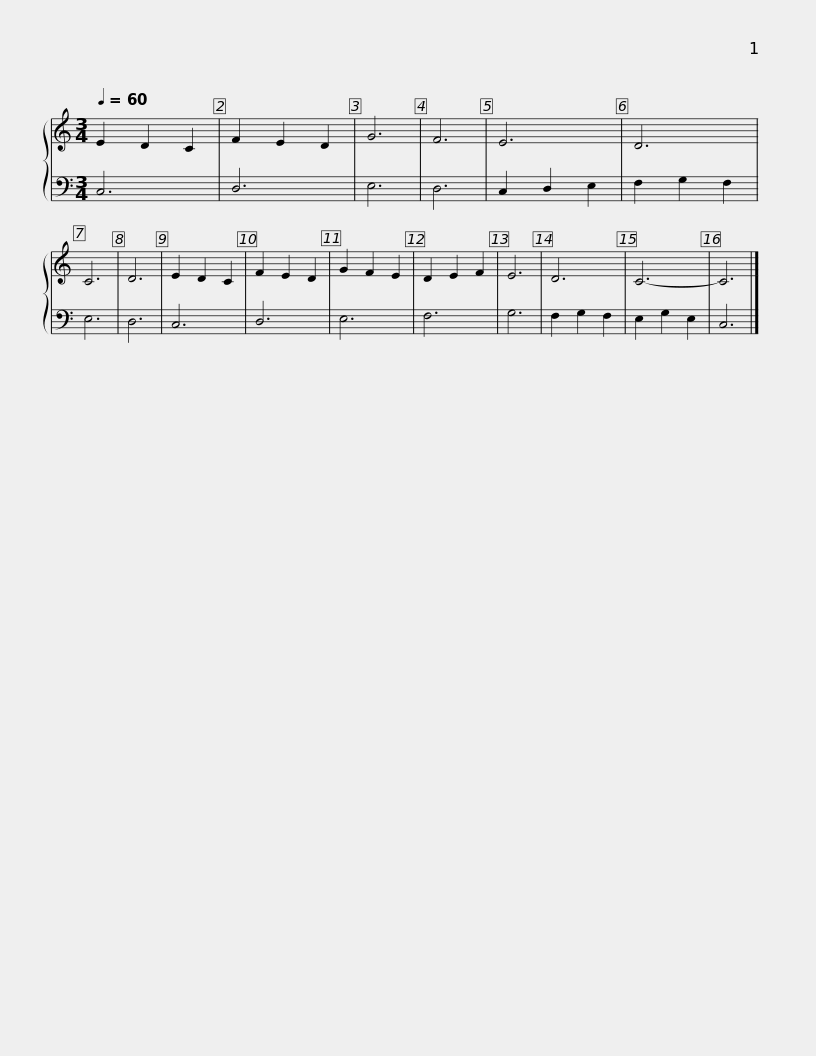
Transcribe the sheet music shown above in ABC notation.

X:1
%%score { 1 | 2 }
L:1/8
Q:1/4=60
M:3/4
I:linebreak $
K:C
V:1 treble
V:2 bass
V:1
 E2 D2 C2 | F2 E2 D2 | G6 | F6 |$ E6 | %5
 D6 | C6 | D6 |$ E2 D2 C2 | F2 E2 D2 | %10
 G2 F2 E2 | D2 E2 F2 |$ E6 | D6 | C6- | %15
 C6 |] %16
V:2
 C,6 | D,6 | E,6 | D,6 |$ C,2 D,2 E,2 | %5
 F,2 G,2 F,2 | E,6 | D,6 |$ C,6 | D,6 | %10
 E,6 | F,6 |$ G,6 | F,2 G,2 F,2 | E,2 G,2 E,2 | %15
 C,6 |] %16
